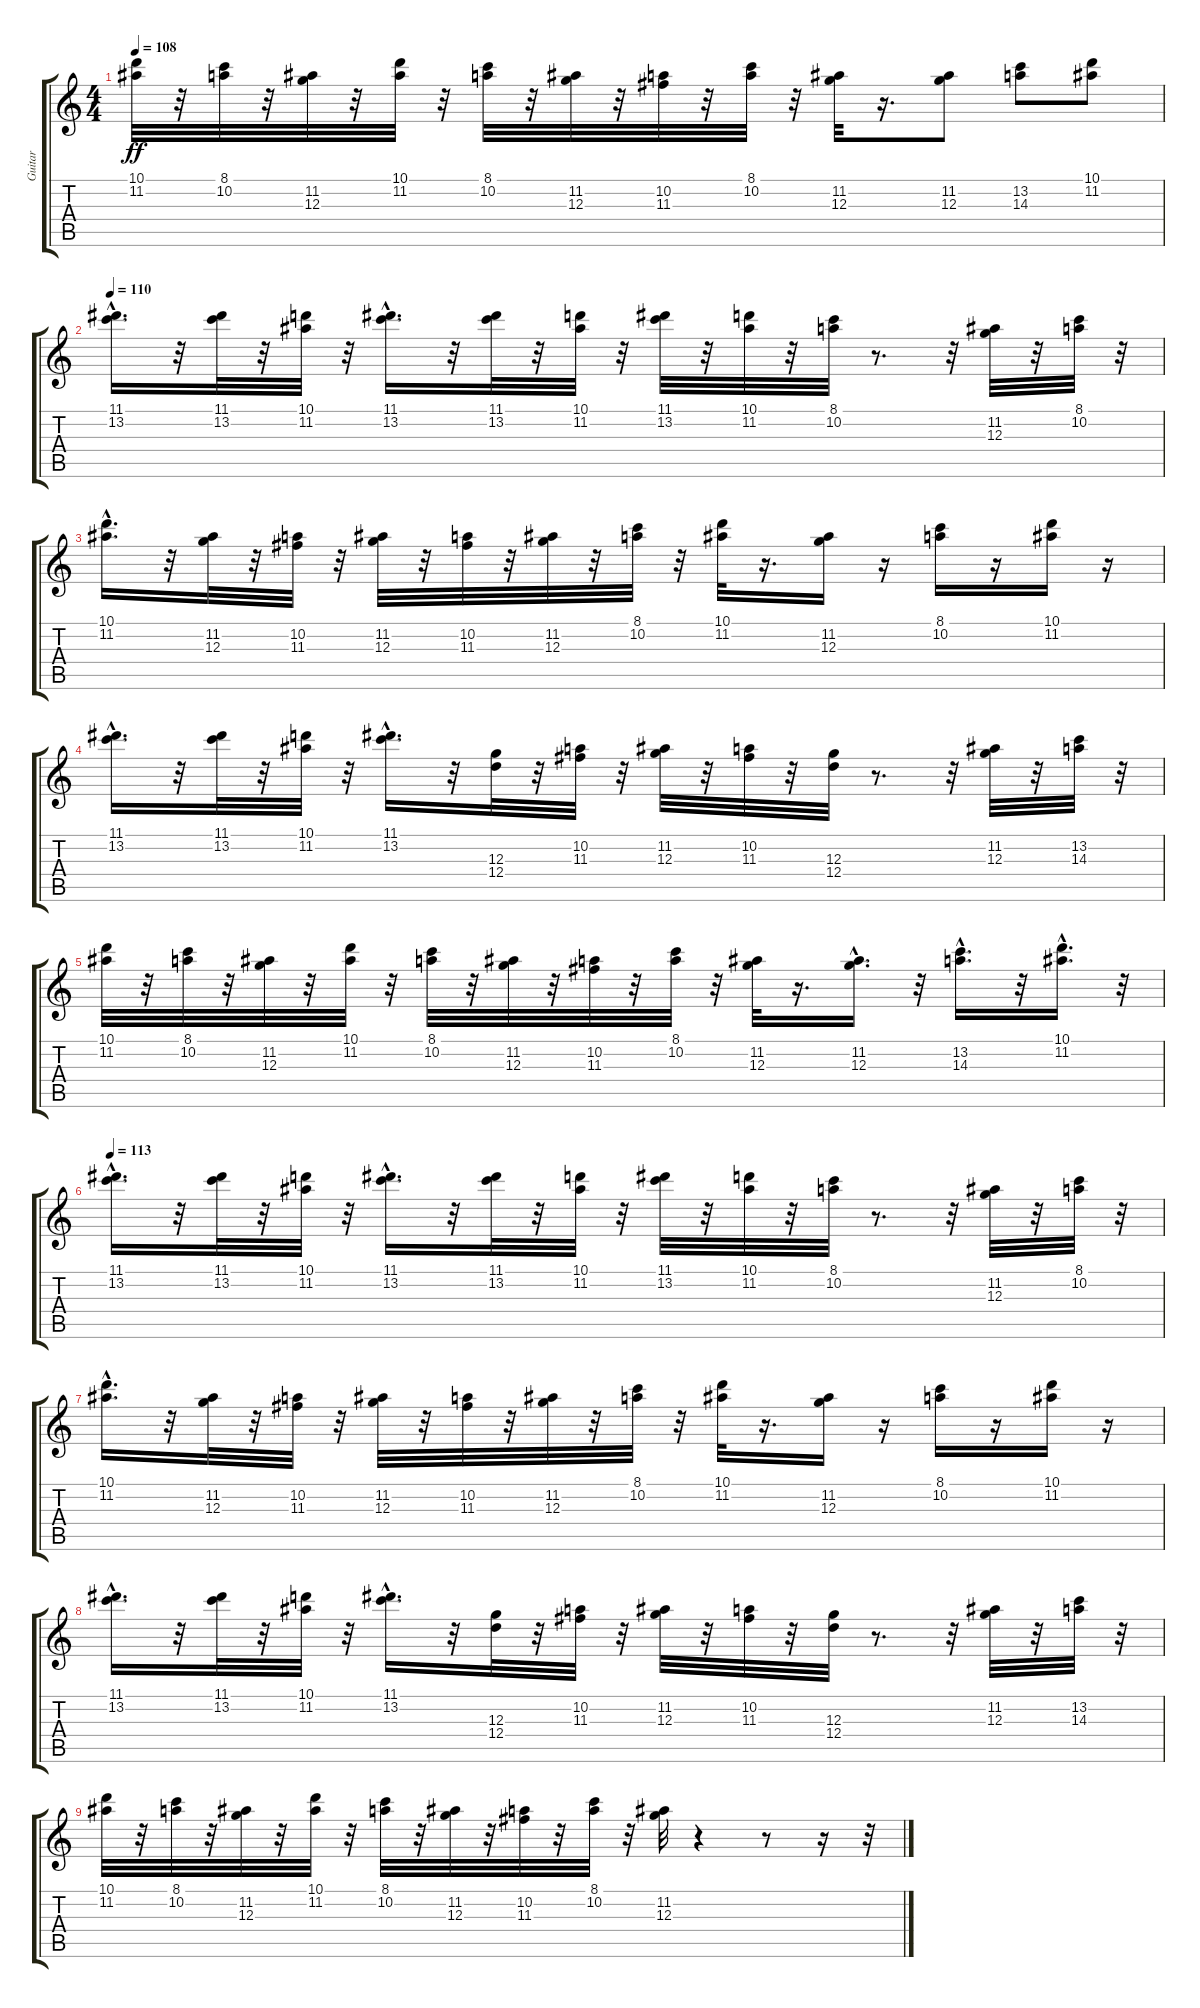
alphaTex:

\track ("Guitar" "Guitar") {instrument acousticguitarsteel}
\staff {score tabs}
\tuning (E4 B3 G3 D3 A2 E2) {hide}
\ts (4 4)
\tempo 108
\clef g2
\ks c
(10.1 11.2).32{dy ff} r.32 (8.1 10.2).32 r.32 (11.2 12.3).32 r.32 (10.1 11.2).32 r.32 (8.1 10.2).32 r.32 (11.2 12.3).32 r.32 (10.2 11.3).32 r.32 (8.1 10.2).32 r.32 (11.2 12.3).32 r.16{d} (11.2 12.3).8 (13.2 14.3).8 (10.1 11.2).8 |
\tempo 110
(11.1{hac} 13.2{hac}).16{d} r.32 (11.1 13.2).32 r.32 (10.1 11.2).32 r.32 (11.1{hac} 13.2{hac}).16{d} r.32 (11.1 13.2).32 r.32 (10.1 11.2).32 r.32 (11.1 13.2).32 r.32 (10.1 11.2).32 r.32 (8.1 10.2).32 r.8{d} r.32 (11.2 12.3).32 r.32 (8.1 10.2).32 r.32 |
(10.1{hac} 11.2{hac}).16{d} r.32 (11.2 12.3).32 r.32 (10.2 11.3).32 r.32 (11.2 12.3).32 r.32 (10.2 11.3).32 r.32 (11.2 12.3).32 r.32 (8.1 10.2).32 r.32 (10.1 11.2).32 r.16{d} (11.2 12.3).16 r.16 (8.1 10.2).16 r.16 (10.1 11.2).16 r.16 |
(11.1{hac} 13.2{hac}).16{d} r.32 (11.1 13.2).32 r.32 (10.1 11.2).32 r.32 (11.1{hac} 13.2{hac}).16{d} r.32 (12.3 12.4).32 r.32 (10.2 11.3).32 r.32 (11.2 12.3).32 r.32 (10.2 11.3).32 r.32 (12.3 12.4).32 r.8{d} r.32 (11.2 12.3).32 r.32 (13.2 14.3).32 r.32 |
(10.1 11.2).32 r.32 (8.1 10.2).32 r.32 (11.2 12.3).32 r.32 (10.1 11.2).32 r.32 (8.1 10.2).32 r.32 (11.2 12.3).32 r.32 (10.2 11.3).32 r.32 (8.1 10.2).32 r.32 (11.2 12.3).32 r.16{d} (11.2{hac} 12.3{hac}).16{d} r.32 (13.2{hac} 14.3{hac}).16{d} r.32 (10.1{hac} 11.2{hac}).16{d} r.32 |
\tempo 113
(11.1{hac} 13.2{hac}).16{d} r.32 (11.1 13.2).32 r.32 (10.1 11.2).32 r.32 (11.1{hac} 13.2{hac}).16{d} r.32 (11.1 13.2).32 r.32 (10.1 11.2).32 r.32 (11.1 13.2).32 r.32 (10.1 11.2).32 r.32 (8.1 10.2).32 r.8{d} r.32 (11.2 12.3).32 r.32 (8.1 10.2).32 r.32 |
(10.1{hac} 11.2{hac}).16{d} r.32 (11.2 12.3).32 r.32 (10.2 11.3).32 r.32 (11.2 12.3).32 r.32 (10.2 11.3).32 r.32 (11.2 12.3).32 r.32 (8.1 10.2).32 r.32 (10.1 11.2).32 r.16{d} (11.2 12.3).16 r.16 (8.1 10.2).16 r.16 (10.1 11.2).16 r.16 |
(11.1{hac} 13.2{hac}).16{d} r.32 (11.1 13.2).32 r.32 (10.1 11.2).32 r.32 (11.1{hac} 13.2{hac}).16{d} r.32 (12.3 12.4).32 r.32 (10.2 11.3).32 r.32 (11.2 12.3).32 r.32 (10.2 11.3).32 r.32 (12.3 12.4).32 r.8{d} r.32 (11.2 12.3).32 r.32 (13.2 14.3).32 r.32 |
(10.1 11.2).32 r.32 (8.1 10.2).32 r.32 (11.2 12.3).32 r.32 (10.1 11.2).32 r.32 (8.1 10.2).32 r.32 (11.2 12.3).32 r.32 (10.2 11.3).32 r.32 (8.1 10.2).32 r.32 (11.2 12.3).32 r.4 r.8 r.16 r.32
